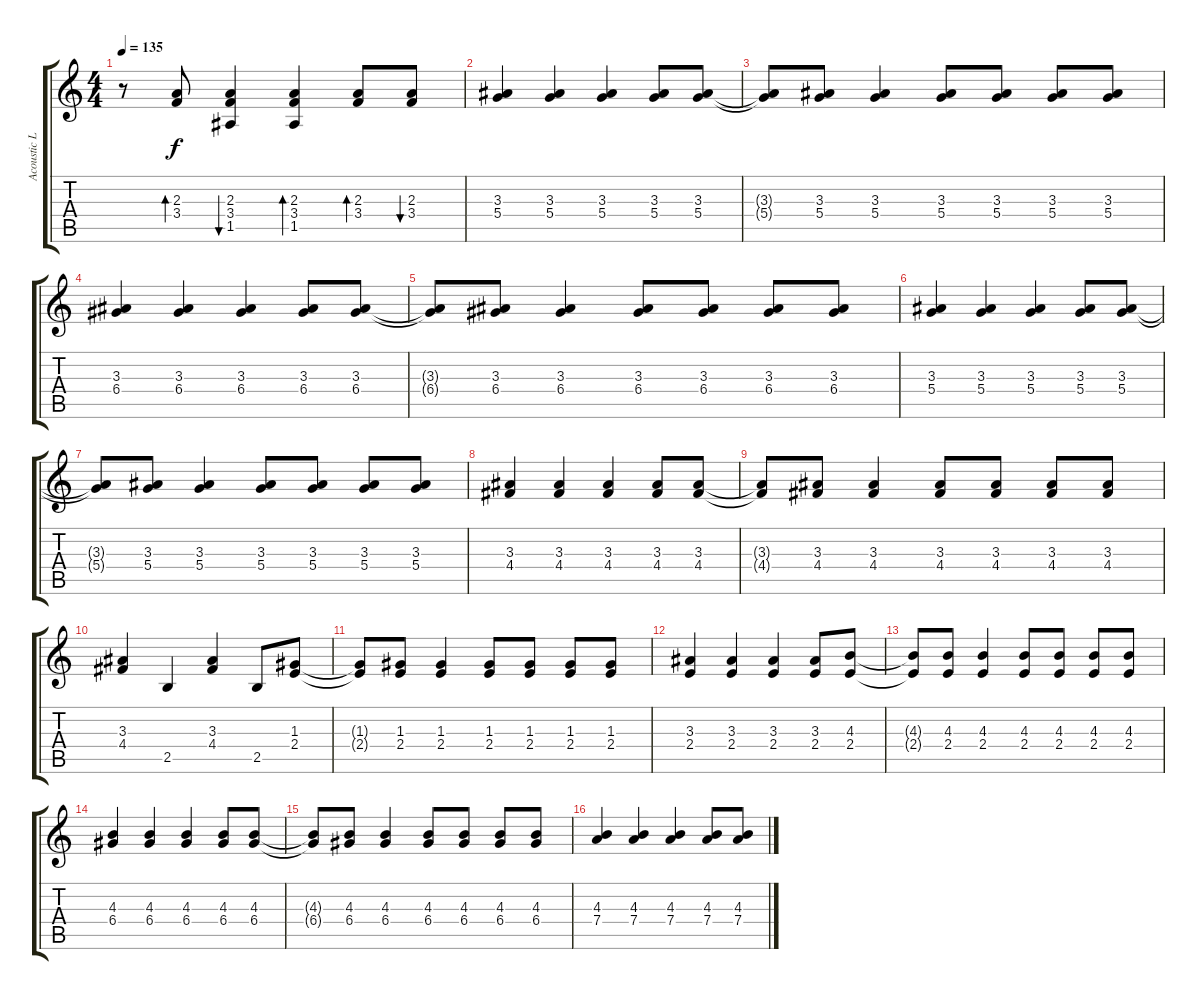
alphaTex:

\track ("Acoustic Lead" "Acoustic L") {instrument electricguitarjazz}
\staff {score tabs}
\tuning (E4 B3 G3 D3 A2 E2) {hide}
\ts (4 4)
\tempo 135
\clef g2
\ks c
r.8{dy f} (2.3 3.4).8{bd 60} (2.3 3.4 1.5).4{bu 60} (2.3 3.4 1.5).4{bd 60} (2.3 3.4).8{bd 60} (2.3 3.4).8{bu 60} |
(3.3 5.4).4 (3.3 5.4).4 (3.3 5.4).4 (3.3 5.4).8 (3.3 5.4).8 |
(3.3{t} 5.4{t}).8 (3.3 5.4).8 (3.3 5.4).4 (3.3 5.4).8 (3.3 5.4).8 (3.3 5.4).8 (3.3 5.4).8 |
(3.3 6.4).4 (3.3 6.4).4 (3.3 6.4).4 (3.3 6.4).8 (3.3 6.4).8 |
(3.3{t} 6.4{t}).8 (3.3 6.4).8 (3.3 6.4).4 (3.3 6.4).8 (3.3 6.4).8 (3.3 6.4).8 (3.3 6.4).8 |
(3.3 5.4).4 (3.3 5.4).4 (3.3 5.4).4 (3.3 5.4).8 (3.3 5.4).8 |
(3.3{t} 5.4{t}).8 (3.3 5.4).8 (3.3 5.4).4 (3.3 5.4).8 (3.3 5.4).8 (3.3 5.4).8 (3.3 5.4).8 |
(3.3 4.4).4 (3.3 4.4).4 (3.3 4.4).4 (3.3 4.4).8 (3.3 4.4).8 |
(3.3{t} 4.4{t}).8 (3.3 4.4).8 (3.3 4.4).4 (3.3 4.4).8 (3.3 4.4).8 (3.3 4.4).8 (3.3 4.4).8 |
(3.3 4.4).4 2.5.4 (3.3 4.4).4 2.5.8 (1.3 2.4).8 |
(1.3{t} 2.4{t}).8 (1.3 2.4).8 (1.3 2.4).4 (1.3 2.4).8 (1.3 2.4).8 (1.3 2.4).8 (1.3 2.4).8 |
(3.3 2.4).4 (3.3 2.4).4 (3.3 2.4).4 (3.3 2.4).8 (4.3 2.4).8 |
(4.3{t} 2.4{t}).8 (4.3 2.4).8 (4.3 2.4).4 (4.3 2.4).8 (4.3 2.4).8 (4.3 2.4).8 (4.3 2.4).8 |
(4.3 6.4).4 (4.3 6.4).4 (4.3 6.4).4 (4.3 6.4).8 (4.3 6.4).8 |
(4.3{t} 6.4{t}).8 (4.3 6.4).8 (4.3 6.4).4 (4.3 6.4).8 (4.3 6.4).8 (4.3 6.4).8 (4.3 6.4).8 |
(4.3 7.4).4 (4.3 7.4).4 (4.3 7.4).4 (4.3 7.4).8 (4.3 7.4).8
